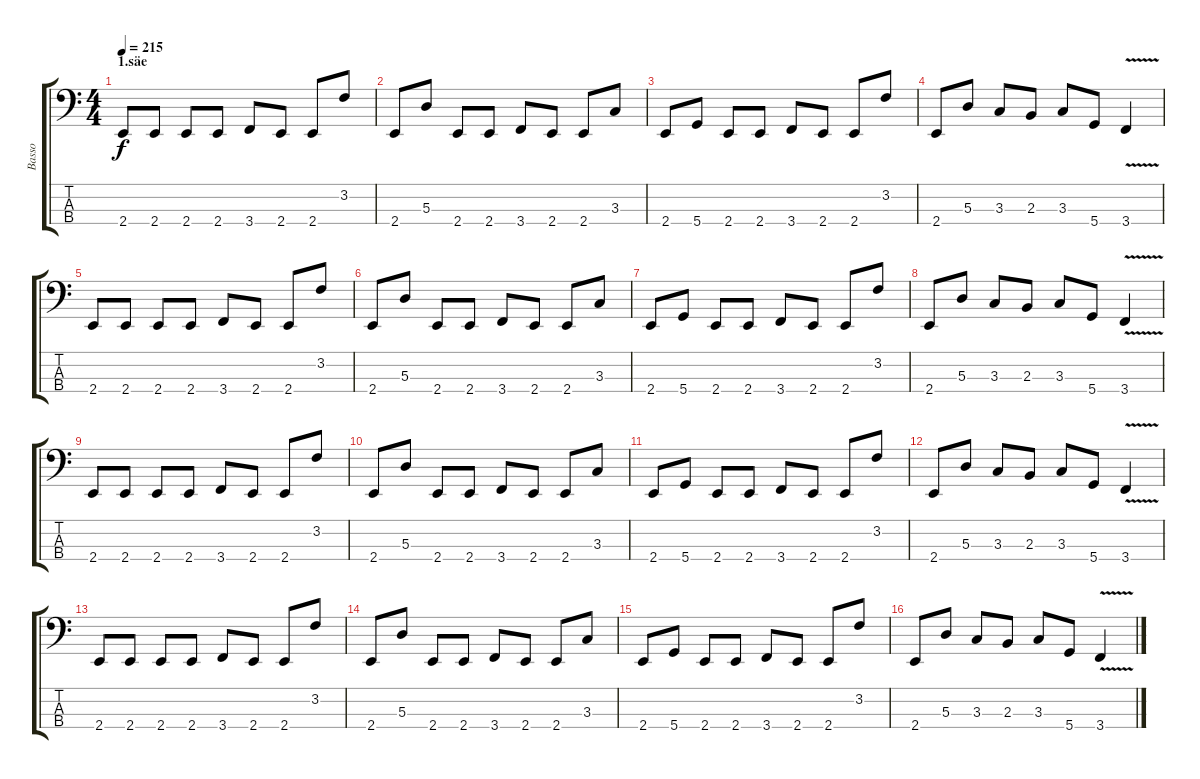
\track ("Basso" "Basso") {instrument electricbassfinger}
\staff {score tabs}
\tuning (G2 D2 A1 D1) {hide}
\ts (4 4)
\section ("" "1.säe")
\tempo 215
\clef f4
\ks c
2.4.8{dy f} 2.4.8 2.4.8 2.4.8 3.4.8 2.4.8 2.4.8 3.2.8 |
2.4.8 5.3.8 2.4.8 2.4.8 3.4.8 2.4.8 2.4.8 3.3.8 |
2.4.8 5.4.8 2.4.8 2.4.8 3.4.8 2.4.8 2.4.8 3.2.8 |
2.4.8 5.3.8 3.3.8 2.3.8 3.3.8 5.4.8 3.4{v}.4 |
2.4.8 2.4.8 2.4.8 2.4.8 3.4.8 2.4.8 2.4.8 3.2.8 |
2.4.8 5.3.8 2.4.8 2.4.8 3.4.8 2.4.8 2.4.8 3.3.8 |
2.4.8 5.4.8 2.4.8 2.4.8 3.4.8 2.4.8 2.4.8 3.2.8 |
2.4.8 5.3.8 3.3.8 2.3.8 3.3.8 5.4.8 3.4{v}.4 |
2.4.8 2.4.8 2.4.8 2.4.8 3.4.8 2.4.8 2.4.8 3.2.8 |
2.4.8 5.3.8 2.4.8 2.4.8 3.4.8 2.4.8 2.4.8 3.3.8 |
2.4.8 5.4.8 2.4.8 2.4.8 3.4.8 2.4.8 2.4.8 3.2.8 |
2.4.8 5.3.8 3.3.8 2.3.8 3.3.8 5.4.8 3.4{v}.4 |
2.4.8 2.4.8 2.4.8 2.4.8 3.4.8 2.4.8 2.4.8 3.2.8 |
2.4.8 5.3.8 2.4.8 2.4.8 3.4.8 2.4.8 2.4.8 3.3.8 |
2.4.8 5.4.8 2.4.8 2.4.8 3.4.8 2.4.8 2.4.8 3.2.8 |
2.4.8 5.3.8 3.3.8 2.3.8 3.3.8 5.4.8 3.4{v}.4
